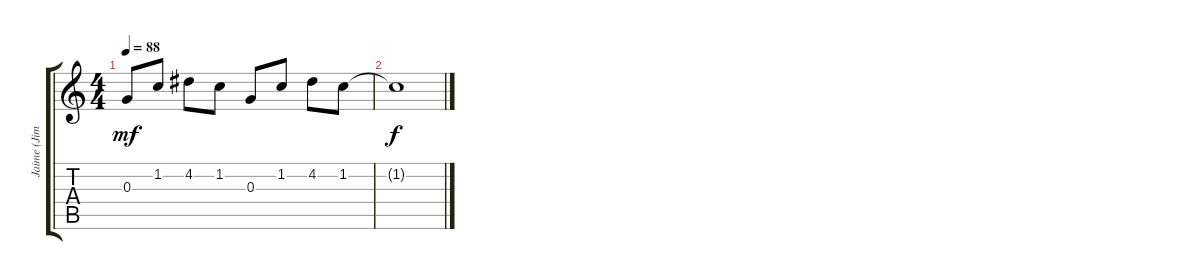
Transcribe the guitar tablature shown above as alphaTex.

\track ("Jaime (Jimmy Froster)" "Jaime (Jim") {instrument acousticguitarnylon}
\staff {score tabs}
\tuning (E4 B3 G3 D3 A2 E2) {hide}
\ts (4 4)
\tempo 88
\clef g2
\ks c
0.3.8{dy mf} 1.2.8 4.2.8 1.2.8 0.3.8 1.2.8 4.2.8 1.2.8 |
1.2{t}.1{dy f}
